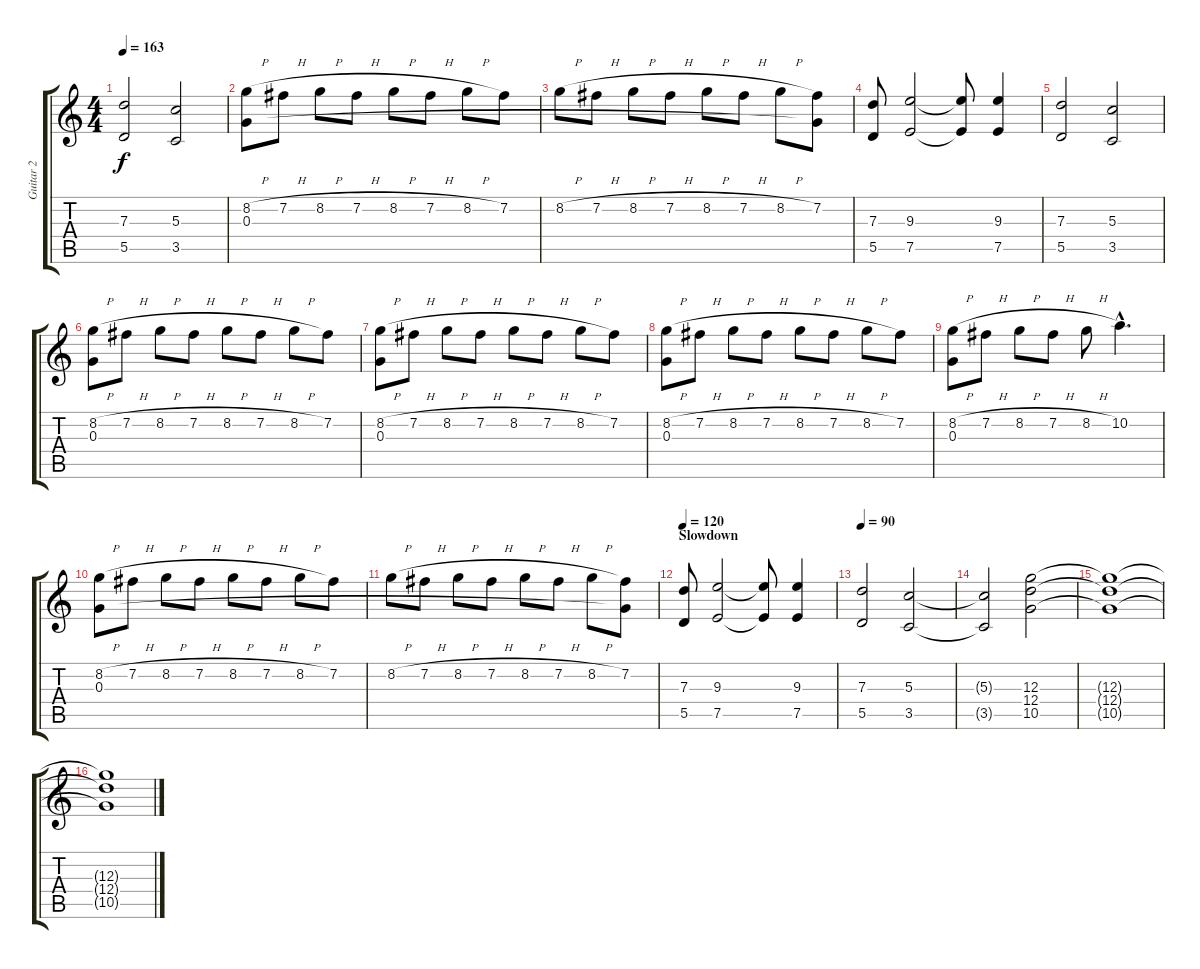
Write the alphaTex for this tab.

\track ("Guitar 2" "Guitar 2") {instrument distortionguitar}
\staff {score tabs}
\tuning (E4 B3 G3 D3 A2 E2) {hide}
\ts (4 4)
\tempo 163
\clef g2
\ks c
(7.3 5.5).2{dy f} (5.3 3.5).2 |
(8.2{h} 0.3).8{balance 12} 7.2{h}.8 8.2{h}.8 7.2{h}.8 8.2{h}.8 7.2{h}.8 8.2{h}.8 7.2.8 |
8.2{h}.8{balance 12} 7.2{h}.8 8.2{h}.8 7.2{h}.8 8.2{h}.8 7.2{h}.8 8.2{h}.8 (7.2 0.3{t}).8 |
(7.3 5.5).8 (9.3 7.5).2 (9.3{t} 7.5{t}).8 (9.3 7.5).4 |
(7.3 5.5).2 (5.3 3.5).2 |
(8.2{h} 0.3).8{balance 12} 7.2{h}.8 8.2{h}.8 7.2{h}.8 8.2{h}.8 7.2{h}.8 8.2{h}.8 7.2.8 |
(8.2{h} 0.3).8{balance 12} 7.2{h}.8 8.2{h}.8 7.2{h}.8 8.2{h}.8 7.2{h}.8 8.2{h}.8 7.2.8 |
(8.2{h} 0.3).8{balance 12} 7.2{h}.8 8.2{h}.8 7.2{h}.8 8.2{h}.8 7.2{h}.8 8.2{h}.8 7.2.8 |
(8.2{h} 0.3).8{balance 12} 7.2{h}.8 8.2{h}.8 7.2{h}.8 8.2{h}.8 10.2{hac}.4{d} |
(8.2{h} 0.3).8{balance 12} 7.2{h}.8 8.2{h}.8 7.2{h}.8 8.2{h}.8 7.2{h}.8 8.2{h}.8 7.2.8 |
8.2{h}.8{balance 12} 7.2{h}.8 8.2{h}.8 7.2{h}.8 8.2{h}.8 7.2{h}.8 8.2{h}.8 (7.2 0.3{t}).8 |
\section ("" "Slowdown")
\tempo 120
(7.3 5.5).8 (9.3 7.5).2 (9.3{t} 7.5{t}).8 (9.3 7.5).4 |
\tempo 90
(7.3 5.5).2 (5.3 3.5).2 |
(5.3{t} 3.5{t}).2 (12.3 12.4 10.5).2 |
(12.3{t} 12.4{t} 10.5{t}).1 |
(12.3{t} 12.4{t} 10.5{t}).1
